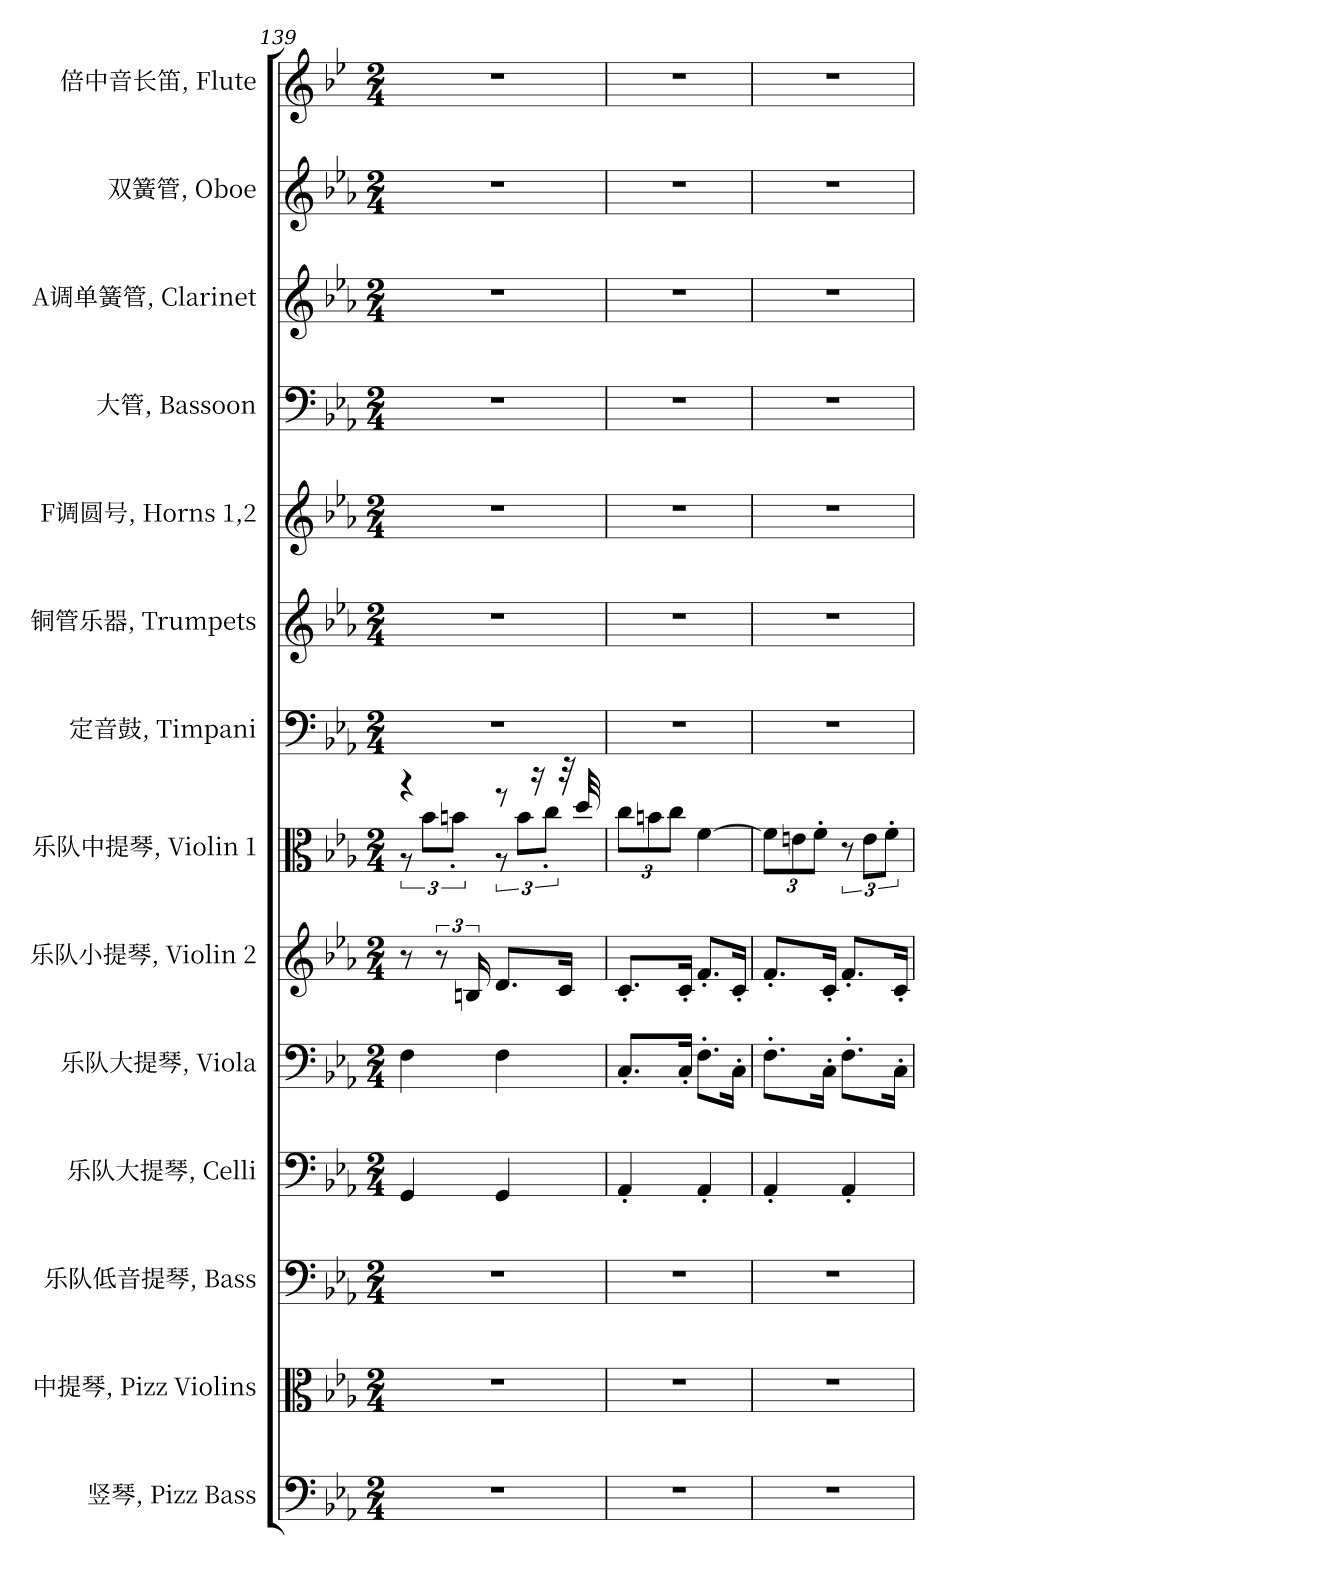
**kern	**kern	**kern	**kern	**kern	**kern	**kern	**kern	**kern	**kern	**kern	**kern	**kern	**kern
*part14	*part13	*part12	*part11	*part10	*part9	*part8	*part7	*part6	*part5	*part4	*part3	*part2	*part1
*staff14	*staff13	*staff12	*staff11	*staff10	*staff9	*staff8	*staff7	*staff6	*staff5	*staff4	*staff3	*staff2	*staff1
*I"竖琴, Pizz Bass	*I"中提琴, Pizz Violins	*I"乐队低音提琴, Bass	*I"乐队大提琴, Celli	*I"乐队大提琴, Viola	*I"乐队小提琴, Violin 2	*I"乐队中提琴, Violin 1	*I"定音鼓, Timpani	*I"铜管乐器, Trumpets	*I"F调圆号, Horns 1,2	*I"大管, Bassoon	*I"A调单簧管, Clarinet	*I"双簧管, Oboe	*I"倍中音长笛, Flute
*	*	*	*	*	*	*	*I'Timp.	*	*I'F Hn.	*I'Bsn.	*I'A Cl.	*I'Ob.	*
!!LO:PB:g=z
*clefF4	*clefC3	*clefF4	*clefF4	*clefF4	*clefG2	*clefC3	*clefF4	*clefG2	*clefG2	*clefF4	*clefG2	*clefG2	*clefG2
*	*	*ITrd7c12	*	*	*	*	*	*	*ITrd4c7	*	*ITrd2c3	*	*ITrd10c17
*k[b-e-a-]	*k[b-e-a-]	*k[b-e-a-]	*k[b-e-a-]	*k[b-e-a-]	*k[b-e-a-]	*k[b-e-a-]	*k[b-e-a-]	*k[b-e-a-]	*k[b-e-a-d-]	*k[b-e-a-]	*k[]	*k[b-e-a-]	*k[b-e-]
*M2/4	*M2/4	*M2/4	*M2/4	*M2/4	*M2/4	*M2/4	*M2/4	*M2/4	*M2/4	*M2/4	*M2/4	*M2/4	*M2/4
=139	=139	=139	=139	=139	=139	=139	=139	=139	=139	=139	=139	=139	=139
*	*	*	*	*	*	*^	*	*	*	*	*	*	*
2r	2r	2r	4GG/	4F\	8r	4r	12r	2r	2r	2r	2r	2r	2r	2r
.	.	.	.	.	.	.	12b-\L	.	.	.	.	.	.	.
.	.	.	.	.	12r	.	.	.	.	.	.	.	.	.
.	.	.	.	.	.	.	12bn'\J	.	.	.	.	.	.	.
.	.	.	.	.	24Bn/	.	.	.	.	.	.	.	.	.
.	.	.	4GG/	4F\	8.d/L	8r	12r	.	.	.	.	.	.	.
.	.	.	.	.	.	.	12b\L	.	.	.	.	.	.	.
.	.	.	.	.	.	16r	.	.	.	.	.	.	.	.
.	.	.	.	.	.	.	12cc'\J	.	.	.	.	.	.	.
.	.	.	.	.	16c/Jk	32r	.	.	.	.	.	.	.	.
.	.	.	.	.	.	32dd/	.	.	.	.	.	.	.	.
*	*	*	*	*	*	*v	*v	*	*	*	*	*	*	*
=140	=140	=140	=140	=140	=140	=140	=140	=140	=140	=140	=140	=140	=140
*	*	*	*	*	*	*Xbrackettup	*	*	*	*	*	*	*
2r	2r	2r	4AA-'/	8.C'/L	8.c'/L	12cc\L	2r	2r	2r	2r	2r	2r	2r
.	.	.	.	.	.	12bn\	.	.	.	.	.	.	.
.	.	.	.	.	.	12cc\J	.	.	.	.	.	.	.
.	.	.	.	16C'/Jk	16c'/Jk	.	.	.	.	.	.	.	.
.	.	.	4AA-'/	8.F'\L	8.f'/L	[4f\	.	.	.	.	.	.	.
.	.	.	.	16C'\Jk	16c'/Jk	.	.	.	.	.	.	.	.
=141	=141	=141	=141	=141	=141	=141	=141	=141	=141	=141	=141	=141	=141
2r	2r	2r	4AA-'/	8.F'\L	8.f'/L	12f\L]	2r	2r	2r	2r	2r	2r	2r
.	.	.	.	.	.	12en\	.	.	.	.	.	.	.
.	.	.	.	.	.	12f'\J	.	.	.	.	.	.	.
.	.	.	.	16C'\Jk	16c'/Jk	.	.	.	.	.	.	.	.
*	*	*	*	*	*	*brackettup	*	*	*	*	*	*	*
.	.	.	4AA-'/	8.F'\L	8.f'/L	12r	.	.	.	.	.	.	.
.	.	.	.	.	.	12e\L	.	.	.	.	.	.	.
.	.	.	.	.	.	12f'\J	.	.	.	.	.	.	.
.	.	.	.	16C'\Jk	16c'/Jk	.	.	.	.	.	.	.	.
=	=	=	=	=	=	=	=	=	=	=	=	=	=
*-	*-	*-	*-	*-	*-	*-	*-	*-	*-	*-	*-	*-	*-
